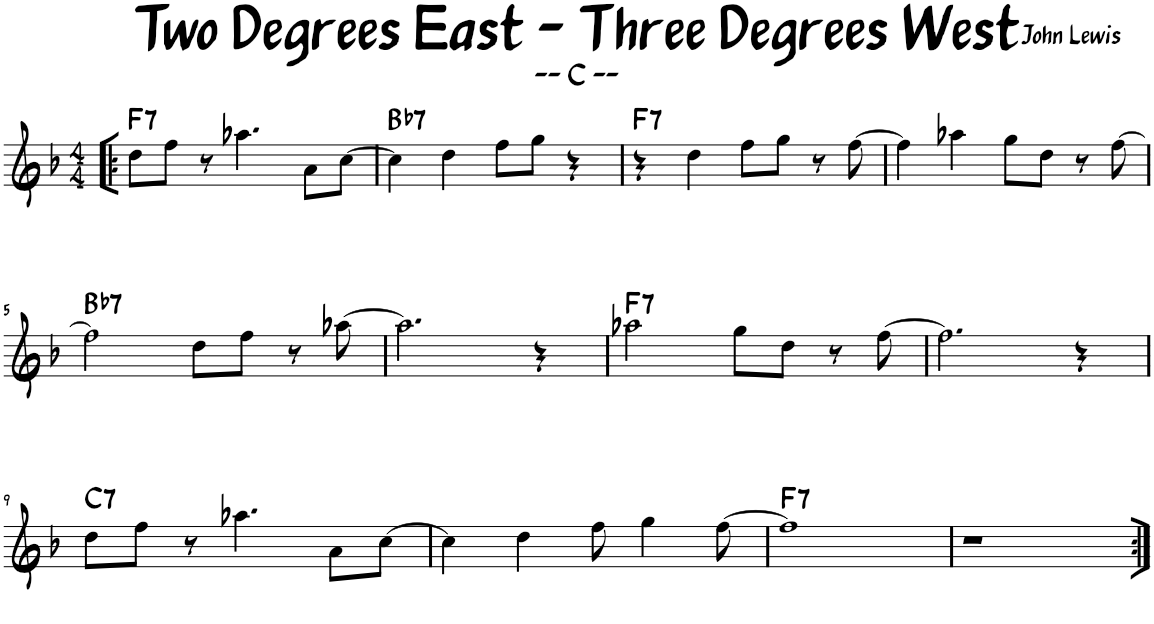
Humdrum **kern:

**kern	**harte
*part1	*part1
*staff1	*
*I"Piano	*
*I'Pno	*
*clefG2	*
*k[b-]	*
*M4/4	*
=1!|:	=1!|:
!	!LO:H:kt=7
8dd\L	F:7
8ff\J	.
8r	.
4.aa-X\	.
8a\L	.
[8cc\J	.
=2	=2
!	!LO:H:kt=7
4cc\]	Bb:7
4dd\	.
8ff\L	.
8gg\J	.
4r	.
=3	=3
!	!LO:H:kt=7
4r	F:7
4dd\	.
8ff\L	.
8gg\J	.
8r	.
[8ff\	.
=4	=4
4ff\]	.
4aa-X\	.
8gg\L	.
8dd\J	.
8r	.
[8ff\	.
!!LO:LB:g=z
=5	=5
!	!LO:H:kt=7
2ff\]	Bb:7
8dd\L	.
8ff\J	.
8r	.
[8aa-X\	.
=6	=6
2.aa-\]	.
4r	.
=7	=7
!	!LO:H:kt=7
2aa-X\	F:7
8gg\L	.
8dd\J	.
8r	.
[8ff\	.
=8	=8
2.ff\]	.
4r	.
!!LO:LB:g=z
=9	=9
!	!LO:H:kt=7
8dd\L	C:7
8ff\J	.
8r	.
4.aa-X\	.
8a\L	.
[8cc\J	.
=10	=10
4cc\]	.
4dd\	.
8ff\	.
4gg\	.
[8ff\	.
=11	=11
!	!LO:H:kt=7
1ff]	F:7
=12	=12
1r	.
=:|!	=:|!
*-	*-
